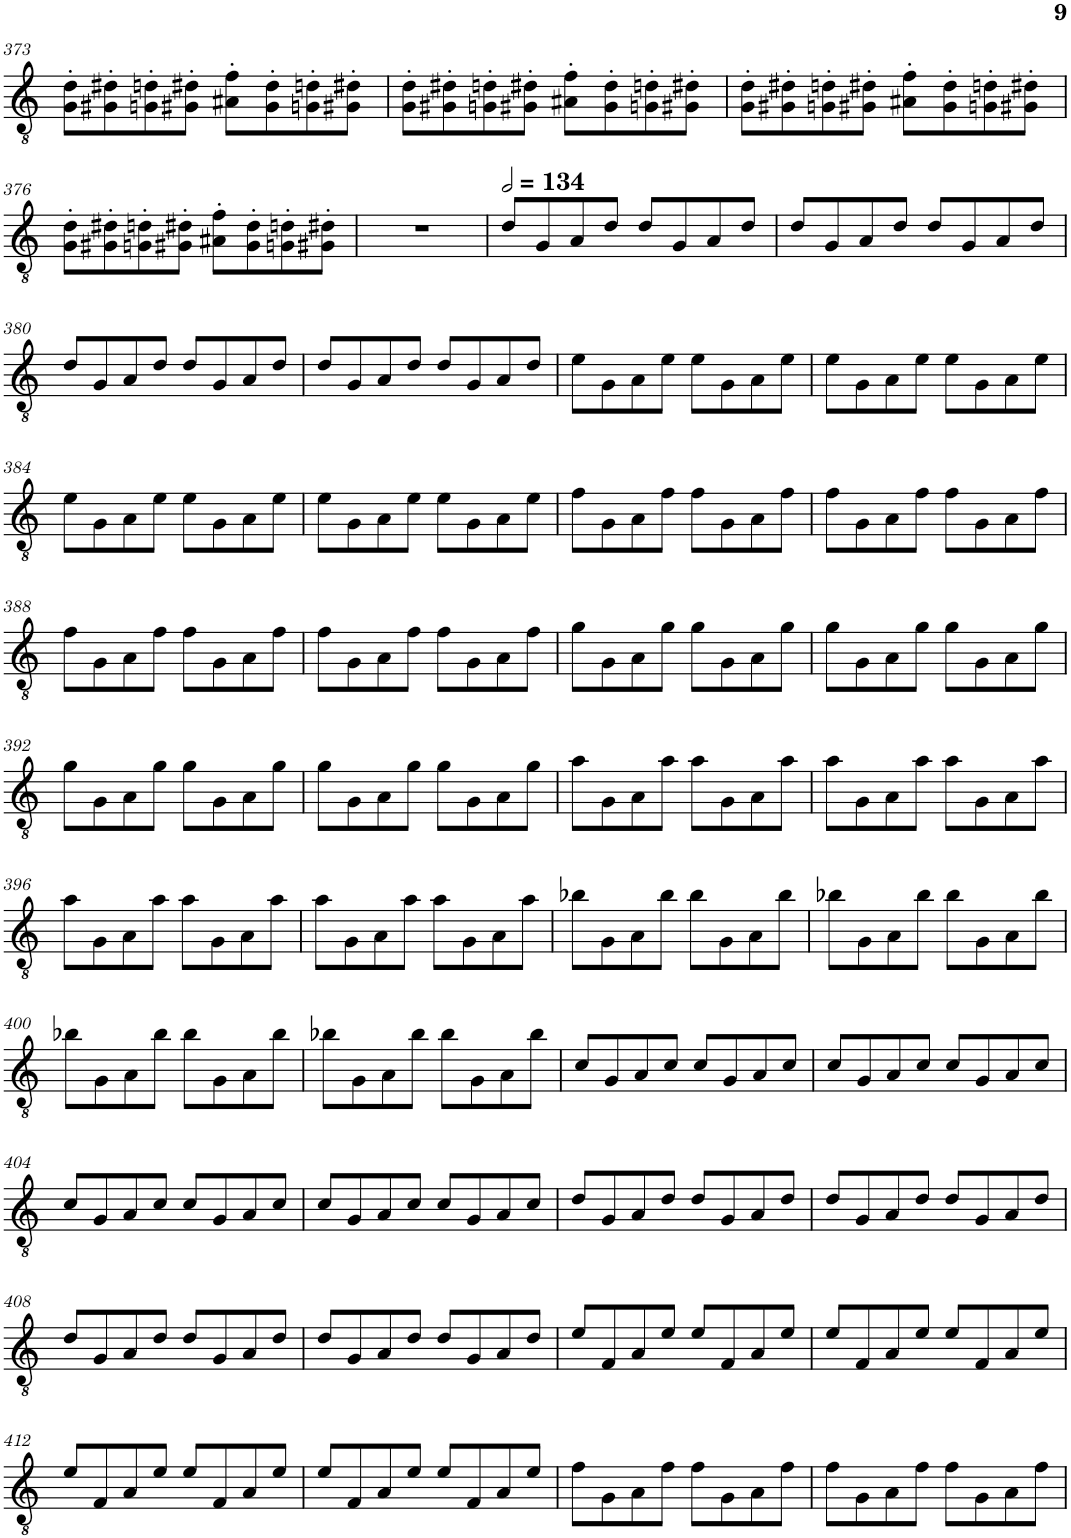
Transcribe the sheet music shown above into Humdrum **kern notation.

**kern
*part1
*staff1
*I"Guitarra Elétrica
*I'Guit. El.
!!LO:PB:g=z
*clefGv2
*k[]
*M4/4
=373
8G\' 8d\'L
8G#X\' 8d#X\'
8Gn\' 8dn\'
8G#X\' 8d#X\'J
8A#X\' 8f\'L
8G#\' 8d#\'
8Gn\' 8dn\'
8G#X\' 8d#X\'J
=374
8G\' 8d\'L
8G#X\' 8d#X\'
8Gn\' 8dn\'
8G#X\' 8d#X\'J
8A#X\' 8f\'L
8G#\' 8d#\'
8Gn\' 8dn\'
8G#X\' 8d#X\'J
=375
8G\' 8d\'L
8G#X\' 8d#X\'
8Gn\' 8dn\'
8G#X\' 8d#X\'J
8A#X\' 8f\'L
8G#\' 8d#\'
8Gn\' 8dn\'
8G#X\' 8d#X\'J
!!LO:LB:g=z
=376
8G\' 8d\'L
8G#X\' 8d#X\'
8Gn\' 8dn\'
8G#X\' 8d#X\'J
8A#X\' 8f\'L
8G#\' 8d#\'
8Gn\' 8dn\'
8G#X\' 8d#X\'J
=377
1r
=378
*MM268
8d/L
8G/
8A/
8d/J
8d/L
8G/
8A/
8d/J
=379
8d/L
8G/
8A/
8d/J
8d/L
8G/
8A/
8d/J
!!LO:LB:g=z
=380
8d/L
8G/
8A/
8d/J
8d/L
8G/
8A/
8d/J
=381
8d/L
8G/
8A/
8d/J
8d/L
8G/
8A/
8d/J
=382
8e\L
8G\
8A\
8e\J
8e\L
8G\
8A\
8e\J
=383
8e\L
8G\
8A\
8e\J
8e\L
8G\
8A\
8e\J
!!LO:LB:g=z
=384
8e\L
8G\
8A\
8e\J
8e\L
8G\
8A\
8e\J
=385
8e\L
8G\
8A\
8e\J
8e\L
8G\
8A\
8e\J
=386
8f\L
8G\
8A\
8f\J
8f\L
8G\
8A\
8f\J
=387
8f\L
8G\
8A\
8f\J
8f\L
8G\
8A\
8f\J
!!LO:LB:g=z
=388
8f\L
8G\
8A\
8f\J
8f\L
8G\
8A\
8f\J
=389
8f\L
8G\
8A\
8f\J
8f\L
8G\
8A\
8f\J
=390
8g\L
8G\
8A\
8g\J
8g\L
8G\
8A\
8g\J
=391
8g\L
8G\
8A\
8g\J
8g\L
8G\
8A\
8g\J
!!LO:LB:g=z
=392
8g\L
8G\
8A\
8g\J
8g\L
8G\
8A\
8g\J
=393
8g\L
8G\
8A\
8g\J
8g\L
8G\
8A\
8g\J
=394
8a\L
8G\
8A\
8a\J
8a\L
8G\
8A\
8a\J
=395
8a\L
8G\
8A\
8a\J
8a\L
8G\
8A\
8a\J
!!LO:LB:g=z
=396
8a\L
8G\
8A\
8a\J
8a\L
8G\
8A\
8a\J
=397
8a\L
8G\
8A\
8a\J
8a\L
8G\
8A\
8a\J
=398
8b-X\L
8G\
8A\
8b-\J
8b-\L
8G\
8A\
8b-\J
=399
8b-X\L
8G\
8A\
8b-\J
8b-\L
8G\
8A\
8b-\J
!!LO:LB:g=z
=400
8b-X\L
8G\
8A\
8b-\J
8b-\L
8G\
8A\
8b-\J
=401
8b-X\L
8G\
8A\
8b-\J
8b-\L
8G\
8A\
8b-\J
=402
8c/L
8G/
8A/
8c/J
8c/L
8G/
8A/
8c/J
=403
8c/L
8G/
8A/
8c/J
8c/L
8G/
8A/
8c/J
!!LO:LB:g=z
=404
8c/L
8G/
8A/
8c/J
8c/L
8G/
8A/
8c/J
=405
8c/L
8G/
8A/
8c/J
8c/L
8G/
8A/
8c/J
=406
8d/L
8G/
8A/
8d/J
8d/L
8G/
8A/
8d/J
=407
8d/L
8G/
8A/
8d/J
8d/L
8G/
8A/
8d/J
!!LO:LB:g=z
=408
8d/L
8G/
8A/
8d/J
8d/L
8G/
8A/
8d/J
=409
8d/L
8G/
8A/
8d/J
8d/L
8G/
8A/
8d/J
=410
8e/L
8F/
8A/
8e/J
8e/L
8F/
8A/
8e/J
=411
8e/L
8F/
8A/
8e/J
8e/L
8F/
8A/
8e/J
!!LO:LB:g=z
=412
8e/L
8F/
8A/
8e/J
8e/L
8F/
8A/
8e/J
=413
8e/L
8F/
8A/
8e/J
8e/L
8F/
8A/
8e/J
=414
8f\L
8G\
8A\
8f\J
8f\L
8G\
8A\
8f\J
=415
8f\L
8G\
8A\
8f\J
8f\L
8G\
8A\
8f\J
=
*-
